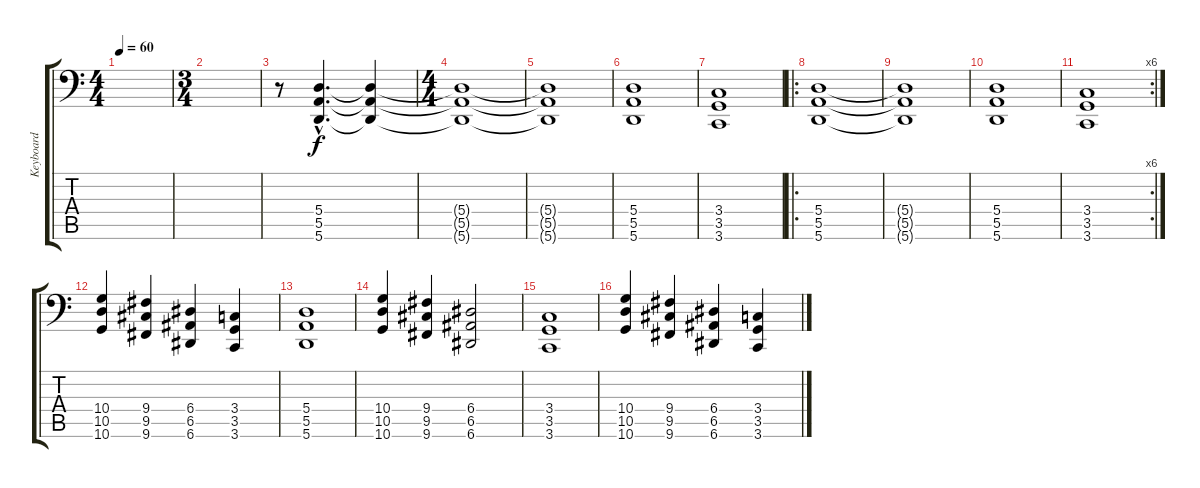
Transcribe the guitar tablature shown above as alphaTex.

\track ("Keyboard" "Keyboard") {instrument choiraahs}
\staff {score tabs}
\tuning (B3 Gb3 D3 A2 E2 A1) {hide}
\ts (4 4)
\tempo 60
\clef f4
\ks c
|
\ts (3 4)
|
r.8 (5.4{hac} 5.5{hac} 5.6{hac}).4{d} (5.4{t} 5.5{t} 5.6{t}).4 |
\ts (4 4)
(5.4{t} 5.5{t} 5.6{t}).1 |
(5.4{t} 5.5{t} 5.6{t}).1 |
(5.4 5.5 5.6).1 |
(3.4 3.5 3.6).1 |
\ro
(5.4 5.5 5.6).1 |
(5.4{t} 5.5{t} 5.6{t}).1 |
(5.4 5.5 5.6).1 |
\rc 6
(3.4 3.5 3.6).1 |
(10.4 10.5 10.6).4 (9.4 9.5 9.6).4 (6.4 6.5 6.6).4 (3.4 3.5 3.6).4 |
(5.4 5.5 5.6).1 |
(10.4 10.5 10.6).4 (9.4 9.5 9.6).4 (6.4 6.5 6.6).2 |
(3.4 3.5 3.6).1 |
(10.4 10.5 10.6).4 (9.4 9.5 9.6).4 (6.4 6.5 6.6).4 (3.4 3.5 3.6).4
